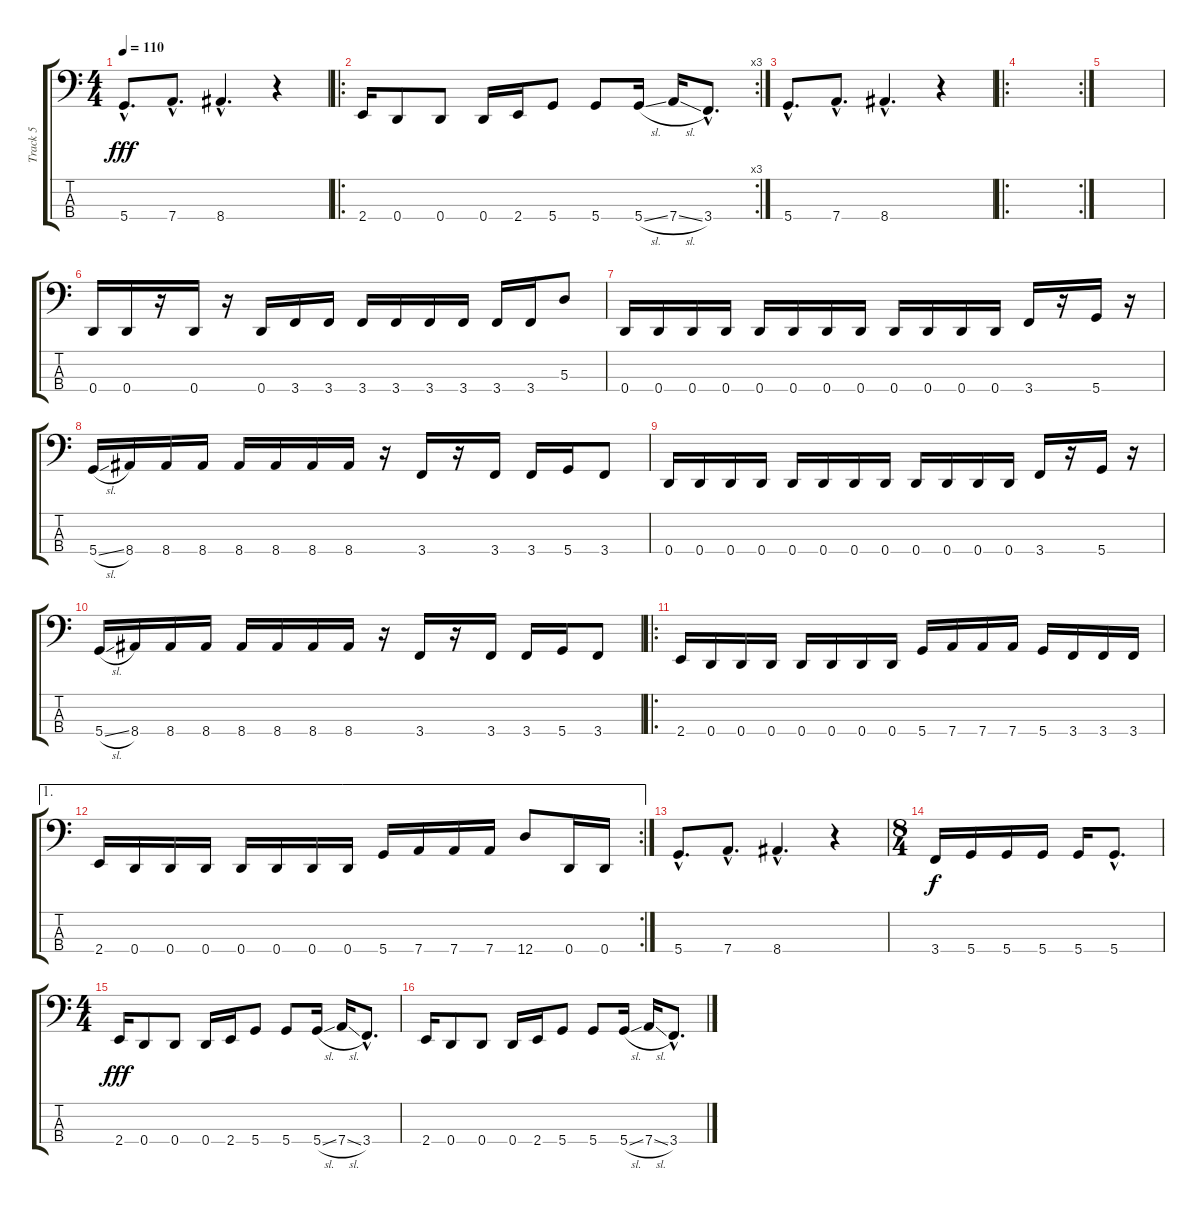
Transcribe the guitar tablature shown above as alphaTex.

\track ("Track 5" "Track 5") {instrument synthbass1}
\staff {score tabs}
\tuning (G2 D2 A1 D1) {hide}
\ts (4 4)
\tempo 110
\clef f4
\ks c
5.4{hac}.8{d dy fff} 7.4{hac}.8{d} 8.4{hac}.4{d} r.4 |
\ro
\rc 3
2.4.16 0.4.8 0.4.8 0.4.16 2.4.16 5.4.8 5.4.8 5.4{sl}.16 7.4{sl}.16 3.4{hac}.8{d} |
5.4{hac}.8{d} 7.4{hac}.8{d} 8.4{hac}.4{d} r.4 |
\ro
\rc 2
|
|
0.4.16 0.4.16 r.16 0.4.16 r.16 0.4.16 3.4.16 3.4.16 3.4.16 3.4.16 3.4.16 3.4.16 3.4.16 3.4.16 5.3.8 |
0.4.16 0.4.16 0.4.16 0.4.16 0.4.16 0.4.16 0.4.16 0.4.16 0.4.16 0.4.16 0.4.16 0.4.16 3.4.16 r.16 5.4.16 r.16 |
5.4{sl}.16 8.4.16 8.4.16 8.4.16 8.4.16 8.4.16 8.4.16 8.4.16 r.16 3.4.16 r.16 3.4.16 3.4.16 5.4.16 3.4.8 |
0.4.16 0.4.16 0.4.16 0.4.16 0.4.16 0.4.16 0.4.16 0.4.16 0.4.16 0.4.16 0.4.16 0.4.16 3.4.16 r.16 5.4.16 r.16 |
5.4{sl}.16 8.4.16 8.4.16 8.4.16 8.4.16 8.4.16 8.4.16 8.4.16 r.16 3.4.16 r.16 3.4.16 3.4.16 5.4.16 3.4.8 |
\ro
2.4.16 0.4.16 0.4.16 0.4.16 0.4.16 0.4.16 0.4.16 0.4.16 5.4.16 7.4.16 7.4.16 7.4.16 5.4.16 3.4.16 3.4.16 3.4.16 |
\ae 1
\rc 2
2.4.16 0.4.16 0.4.16 0.4.16 0.4.16 0.4.16 0.4.16 0.4.16 5.4.16 7.4.16 7.4.16 7.4.16 12.4.8 0.4.16 0.4.16 |
5.4{hac}.8{d} 7.4{hac}.8{d} 8.4{hac}.4{d} r.4 |
\ts (8 4)
3.4.16{dy f} 5.4.16 5.4.16 5.4.16 5.4.16 5.4{hac}.8{d} |
\ts (4 4)
2.4.16{dy fff} 0.4.8 0.4.8 0.4.16 2.4.16 5.4.8 5.4.8 5.4{sl}.16 7.4{sl}.16 3.4{hac}.8{d} |
2.4.16 0.4.8 0.4.8 0.4.16 2.4.16 5.4.8 5.4.8 5.4{sl}.16 7.4{sl}.16 3.4{hac}.8{d}
